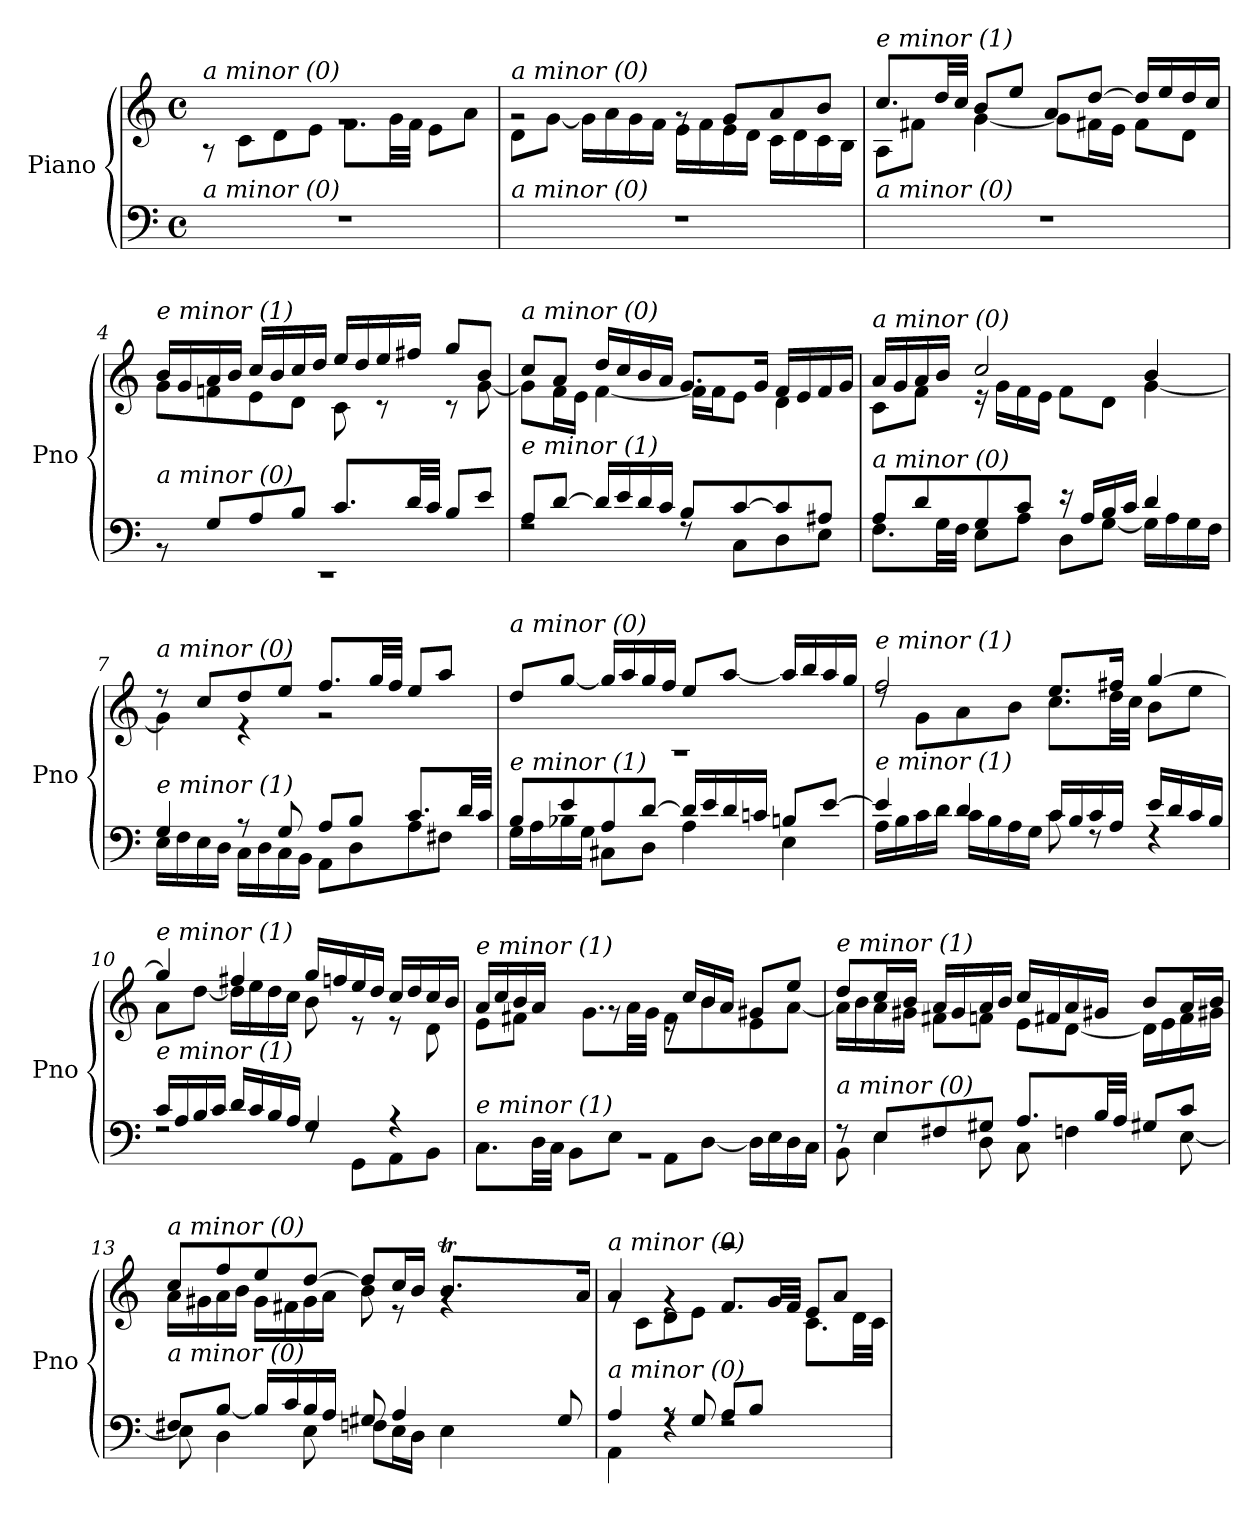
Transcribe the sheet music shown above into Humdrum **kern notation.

**kern	**kern
*part1	*part1
*staff2	*staff1
*I"Piano	*
*I'Pno	*
*clefF4	*clefG2
*k[]	*k[]
*M4/4	*M4/4
*met(c)	*met(c)
=1	=1
*	*^
!	!LO:TX:i:t=a minor (0)	!
!LO:TX:i:t=a minor (0)	!	!
1r	1rg	8r
.	.	8c\L
.	.	8d\
.	.	8e\J
.	.	8.f\L
.	.	32g\LL
.	.	32f\JJJ
.	.	8e\L
.	.	8a\J
=2	=2	=2
!	!LO:TX:i:t=a minor (0)	!
!LO:TX:i:t=a minor (0)	!	!
1r	2rg	8d\L
.	.	[8g\J
.	.	16g\LL]
.	.	16a\
.	.	16g\
.	.	16f\JJ
.	8rg	16e\LL
.	.	16f\
.	8g/L	16e\
.	.	16d\JJ
.	8a/	16c\LL
.	.	16d\
.	8b/J	16c\
.	.	16B\JJ
=3	=3	=3
!	!LO:TX:i:t=e minor (1)	!
!LO:TX:i:t=a minor (0)	!	!
1r	8.cc/L	8A\L
.	.	8f#X\J
.	32dd/LL	.
.	32cc/JJJ	.
.	8b/L	[4g\
.	8ee/J	.
.	8a/L	8g\L]
.	[8dd/J	16f#X\L
.	.	16e\JJ
.	16dd/LL]	8f#\L
.	16ee/	.
.	16dd/	8d\J
.	16cc/JJ	.
!!LO:LB:g=z	!!
=4	=4	=4
*^	*	*
!	!	!LO:TX:i:t=e minor (1)	!
!LO:TX:i:t=a minor (0)	!	!	!
1rEE	8r	16b/LL	8g\L
.	.	16g/	.
.	8G/L	16a/	8fn\
.	.	16b/JJ	.
.	8A/	16cc/LL	8e\
.	.	16b/	.
.	8B/J	16cc/	8d\J
.	.	16dd/JJ	.
.	8.c/L	16ee/LL	8c\
.	.	16dd/	.
.	.	16ee/	8r
.	32d/LL	16ff#X/JJ	.
.	32c/JJJ	.	.
.	8B/L	8gg/L	8r
.	8e/J	8b/J	[8g\
=5	=5	=5	=5
!	!	!LO:TX:i:t=a minor (0)	!
!LO:TX:i:t=e minor (1)	!	!	!
8A/L	2rF	8cc/L	8g\L]
[8d/J	.	8a/J	16f\L
.	.	.	16e\JJ
16d/LL]	.	16dd/LL	[4f\
16e/	.	16cc/	.
16d/	.	16b/	.
16c/JJ	.	16a/JJ	.
8B/L	8rF	8.g/L	16f\LL]
.	.	.	16f\J
[8c/	8C\L	.	8e\J
.	.	16g/Jk	.
8c/]	8D\	16f/LL	4d\
.	.	16e/	.
8A#Xi/J	8E\J	16f/	.
.	.	16g/JJ	.
=6	=6	=6	=6
!	!	!LO:TX:i:t=a minor (0)	!
!LO:TX:i:t=a minor (0)	!	!	!
8A/L	8.F\L	16a/LL	8c\L
.	.	16g/	.
8d/	.	16a/	8f\J
.	32G\LL	16b/JJ	.
.	32F\JJJ	.	.
8G/	8E\L	2cc/	16r
.	.	.	16g\LL
8c/J	8A\J	.	16f\
.	.	.	16e\JJ
16r	8D\L	.	8f\L
16A/LL	.	.	.
16B/	[8G\J	.	8d\J
16c/JJ	.	.	.
4d/	16G\LL]	4b/	[4g\
.	16A\	.	.
.	16G\	.	.
.	16F\JJ	.	.
!!LO:LB:g=z	!!
=7	=7	=7	=7
!	!	!LO:TX:i:t=a minor (0)	!
!LO:TX:i:t=e minor (1)	!	!	!
4G/	16E\LL	8r	4g\]
.	16F\	.	.
.	16E\	8cc/L	.
.	16D\JJ	.	.
8r	16C\LL	8dd/	4r
.	16D\	.	.
8G/	16C\	8ee/J	.
.	16BB\JJ	.	.
8A/L	8AA\L	8.ff/L	2r
8B/J	8D\	.	.
.	.	32gg/LL	.
.	.	32ff/JJJ	.
8.c/L	8A\	8ee/L	.
.	8F#X\J	8aa/J	.
32d/LL	.	.	.
32c/JJJ	.	.	.
=8	=8	=8	=8
!	!	!LO:TX:i:t=a minor (0)	!
!LO:TX:i:t=e minor (1)	!	!	!
8B/L	16G\LL	1rA	8dd/L
.	16A\	.	.
8e/	16B-X\	.	[8gg/J
.	16G\JJ	.	.
8A/	8C#X\L	.	16gg/LL]
.	.	.	16aa/
[8d/J	8D\J	.	16gg/
.	.	.	16ff/JJ
16d/LL]	4A\	.	8ee/L
16e/	.	.	.
16d/	.	.	[8aa/J
16cn/JJ	.	.	.
8Bn/L	4E\	.	16aa/LL]
.	.	.	16bb/
[8e/J	.	.	16aa/
.	.	.	16gg/JJ
=9	=9	=9	=9
!	!	!LO:TX:i:t=e minor (1)	!
!LO:TX:i:t=e minor (1)	!	!	!
4e/]	16A\LL	2ff/	8rdd
.	16B\	.	.
.	16c\	.	8g\L
.	16d\JJ	.	.
4d/	16c\LL	.	8a\
.	16B\	.	.
.	16A\	.	8b\J
.	16G\JJ	.	.
16c/LL	8c\	8.ee/L	8.cc\L
16B/	.	.	.
16c/	8rF	.	.
16A/JJ	.	16ff#X/Jk	32dd\LL
.	.	.	32cc\JJJ
16e/LL	4rF	[4gg/	8b\L
16d/	.	.	.
16c/	.	.	8ee\J
16B/JJ	.	.	.
!!LO:LB:g=z	!!
=10	=10	=10	=10
!	!	!LO:TX:i:t=e minor (1)	!
!LO:TX:i:t=e minor (1)	!	!	!
16c/LL	2rF	4gg/]	8a\L
16A/	.	.	.
16B/	.	.	[8dd\J
16c/JJ	.	.	.
16d/LL	.	4ff#X/	16dd\LL]
16c/	.	.	16ee\
16B/	.	.	16dd\
16A/JJ	.	.	16cc\JJ
4G/	8rF	16gg/LL	8b\
.	.	16ffn/	.
.	8GG\L	16ee/	8r
.	.	16dd/JJ	.
4r	8AA\	16cc/LL	8r
.	.	16dd/	.
.	8BB\J	16cc/	8d\
.	.	16b/JJ	.
=11	=11	=11	=11
!	!	!LO:TX:i:t=e minor (1)	!
!LO:TX:i:t=e minor (1)	!	!	!
1rBB	8.C\L	16a/LL	8e\L
.	.	16cc/	.
.	.	16b/	8f#X\J
.	32D\LL	16a/JJ	.
.	32C\JJJ	.	.
.	8BB\L	8g/yy	8.g\L
.	8E\J	8rg	.
.	.	.	32a\LL
.	.	.	32g\JJJ
.	8AA\L	16re	8f#\L
.	.	16cc/LL	.
.	[8D\J	16b/	8b\
.	.	16a/JJ	.
.	16D\LL]	8g#X/L	8e\
.	16E\	.	.
.	16D\	8ee/J	[8a\J
.	16C\JJ	.	.
=12	=12	=12	=12
!	!	!LO:TX:i:t=e minor (1)	!
!LO:TX:i:t=a minor (0)	!	!	!
8r	8BB\	8dd/L	16a\LL]
.	.	.	16b\
8E/L	4E\	16cc/L	16a\
.	.	16b/JJ	16g#X\JJ
8F#X/	.	16a/LL	8f#X\L
.	.	16g#/	.
8G#X/J	8D\	16a/	8fn\J
.	.	16b/JJ	.
8.A/L	8C\	16cc/LL	8e\L
.	.	16f#X/	.
.	4Fn\	16a/	[8d\J
32B/LL	.	16g#X/JJ	.
32A/JJJ	.	.	.
8G#X/L	.	8b/L	16d\LL]
.	.	.	16e\
8c/J	[8E\	16a/L	16f#\
.	.	16b/JJ	16g#X\JJ
!!LO:LB:g=z
=13	=13	=13	=13
*	*^	*	*^
!	!	!	!LO:TX:i:t=a minor (0)	!	!
!LO:TX:i:t=a minor (0)	!	!	!	!	!
2.ryy	8F#X/L	8E\]	8cc/L	16a\LL	2.ryy
.	.	.	.	16g#X\	.
.	[8B/J	4D\	8ff/	16a\	.
.	.	.	.	16b\JJ	.
.	16B/LL]	.	8ee/	16g#\LL	.
.	16c/	.	.	16f#X\	.
.	16B/	8E\	[8dd/J	16g#\	.
.	16A/JJ	.	.	16a\JJ	.
.	8G#X/	8Fn\L	8dd/L]	8b\	.
.	4A/	16E\L	16cc/L	8r	.
.	.	16D\JJ	16b/JJ	.	.
8.ryy	.	4E\	8.bt/L	4rg	64cc!yy
.	.	.	.	.	64b!yy
.	.	.	.	.	64cc!yy
.	.	.	.	.	64b!yy
.	.	.	.	.	64cc!yy
.	.	.	.	.	16..b!yy
.	8G#/	.	.	.	.
16ryy	.	.	16a/Jk	.	16ryy
*	*v	*v	*	*	*
=14	=14	=14	=14	=14
!	!	!LO:TX:i:t=a minor (0)	!	!
!LO:TX:i:t=a minor (0)	!	!	!	!
4A/	4AA\	4a/	8rg	2.ryy
.	.	.	8c\L	.
8r	4rF	4rg	8d\	.
8G/	.	.	8e\J	.
8A/L	2rF	8.f/L	2rccc	.
8B/J	.	.	.	.
.	.	32g/LL	.	.
.	.	32f/JJJ	.	.
4ryy	.	8e/L	.	8.c\L
.	.	8a/J	.	.
.	.	.	.	32d\LL
.	.	.	.	32c\JJJ
*v	*v	*	*	*
*	*v	*v	*v
=	=
*-	*-
